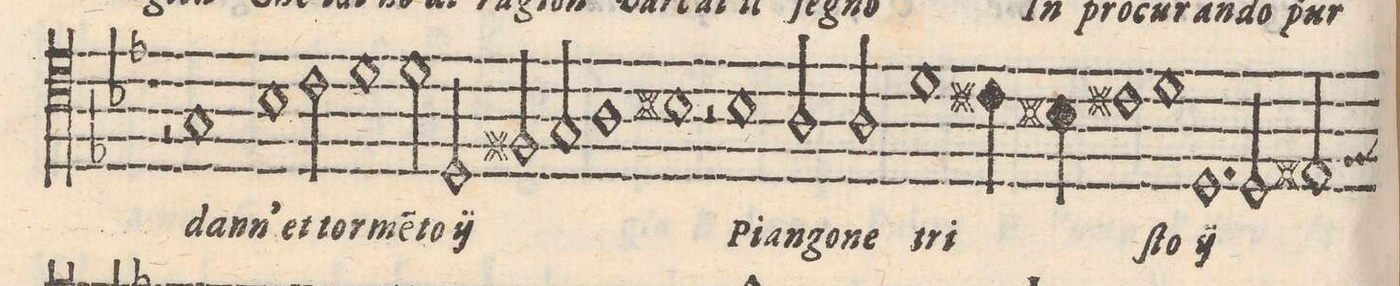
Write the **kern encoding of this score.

**kern	**text
*I"TENORE	*
*clefC4	*
*k[e-b-]	*
*met(C|)	*
*M2/2	*
2r	.
1G/	dan-
=53-	=53-
1B-\	-n' et
=54-	=54-
2c\	tor-
=55-	=55-
1d	-me-
=56-	=56-
2d\	-to
*	*ij
2D/	dan-
=57-	=57-
2F#X/	-n' et
2G/	tor-
=58-	=58-
1A	-me-
=59-	=59-
1Bn	-to
*	*Xij
=60-	=60-
2r	.
1B-y\	Pian-
=61-	=61-
2A/	-go-
=62-	=62-
2A/	-ne
1d\	tri-
=63-	=63-
4c#X\	.
4Bn\	.
=64-	=64-
1c#X	.
=65-	=65-
1d	-ſto
=66-	=66-
*	*ij
1.D	Pian-
=67-	=67-
2D/	-go-
=68-	=68-
2En/	-ne
*-	*-
